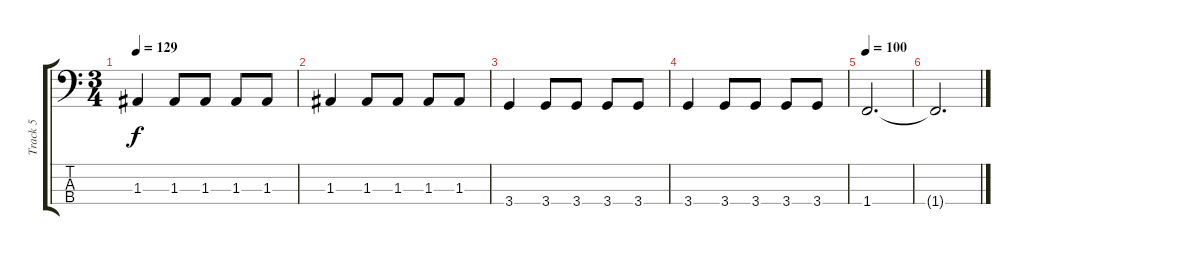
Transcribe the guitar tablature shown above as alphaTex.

\track ("Track 5" "Track 5") {instrument electricbassfinger}
\staff {score tabs}
\tuning (G2 D2 A1 E1) {hide}
\ts (3 4)
\tempo 129
\clef f4
\ks c
1.3.4{dy f} 1.3.8 1.3.8 1.3.8 1.3.8 |
1.3.4 1.3.8 1.3.8 1.3.8 1.3.8 |
3.4.4 3.4.8 3.4.8 3.4.8 3.4.8 |
3.4.4 3.4.8 3.4.8 3.4.8 3.4.8 |
\tempo 100
1.4.2{d} |
1.4{t}.2{d}
